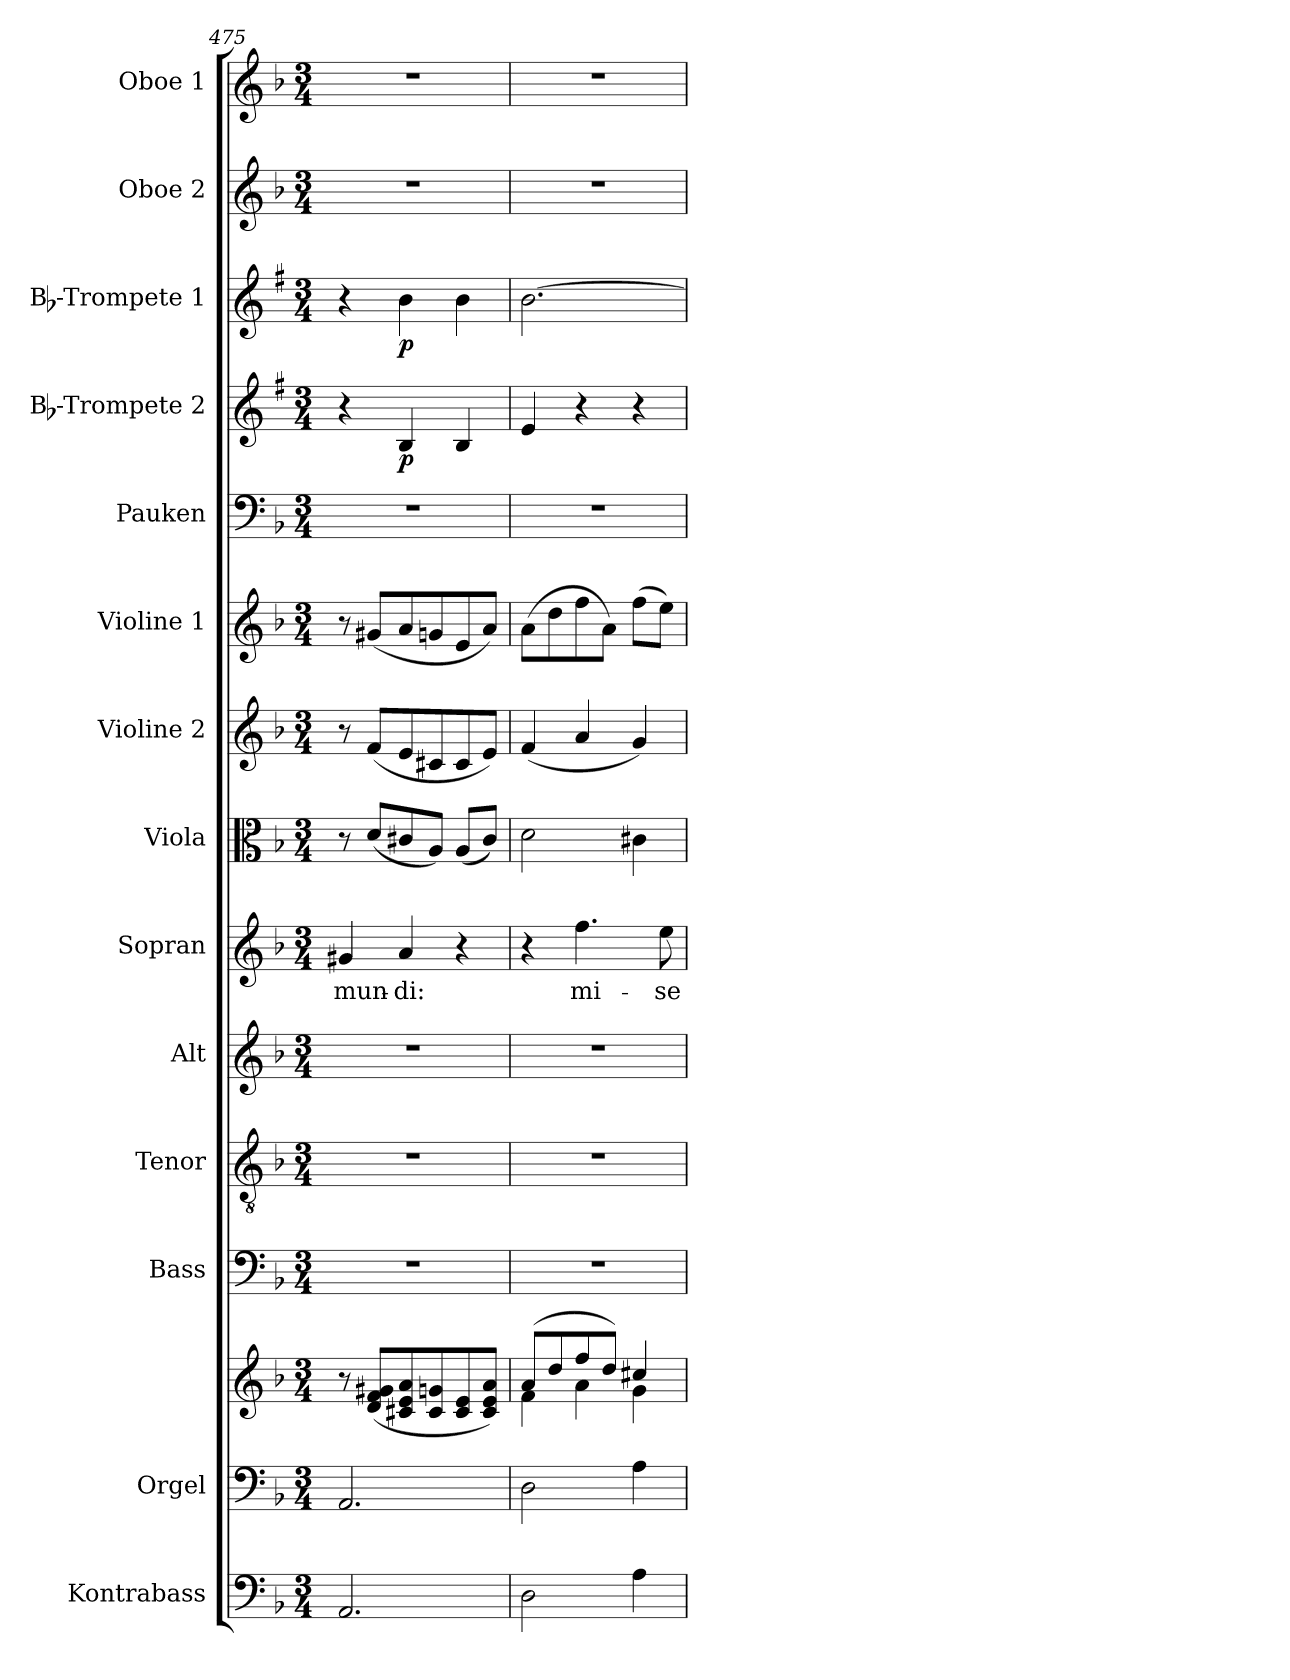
**kern	**kern	**kern	**kern	**kern	**kern	**kern	**text	**kern	**kern	**kern	**kern	**kern	**dynam	**kern	**dynam	**kern	**kern
*part14	*part13	*part13	*part12	*part11	*part10	*part9	*part9	*part8	*part7	*part6	*part5	*part4	*part4	*part3	*part3	*part2	*part1
*staff15	*staff14	*staff13	*staff12	*staff11	*staff10	*staff9	*staff9	*staff8	*staff7	*staff6	*staff5	*staff4	*staff4	*staff3	*staff3	*staff2	*staff1
*I"Kontrabass	*I"Orgel	*	*I"Bass	*I"Tenor	*I"Alt	*I"Sopran	*	*I"Viola	*I"Violine 2	*I"Violine 1	*I"Pauken	*I"Bb-Trompete 2	*	*I"Bb-Trompete 1	*	*I"Oboe 2	*I"Oboe 1
*I'Kb.	*I'Org.	*	*I'B.	*I'T.	*I'A.	*I'S.	*	*I'Vla.	*I'Vl. 2	*I'Vl. 1	*I'Pk.	*I'Bb Trp. 2	*	*I'Bb Trp. 1	*	*I'Ob. 2	*I'Ob. 1
*clefF4	*clefF4	*clefG2	*clefF4	*clefGv2	*clefG2	*clefG2	*	*clefC3	*clefG2	*clefG2	*clefF4	*clefG2	*	*clefG2	*	*clefG2	*clefG2
*ITrd7c12	*	*	*	*	*	*	*	*	*	*	*	*ITrd1c2	*	*ITrd1c2	*	*	*
*k[b-]	*k[b-]	*k[b-]	*k[b-]	*k[b-]	*k[b-]	*k[b-]	*	*k[b-]	*k[b-]	*k[b-]	*k[b-]	*k[b-]	*	*k[b-]	*	*k[b-]	*k[b-]
*F:	*F:	*F:	*F:	*F:	*F:	*F:	*	*F:	*F:	*F:	*F:	*F:	*	*F:	*	*F:	*F:
*M3/4	*M3/4	*M3/4	*M3/4	*M3/4	*M3/4	*M3/4	*	*M3/4	*M3/4	*M3/4	*M3/4	*M3/4	*	*M3/4	*	*M3/4	*M3/4
=475	=475	=475	=475	=475	=475	=475	=475	=475	=475	=475	=475	=475	=475	=475	=475	=475	=475
!	!	!	!	!	!	!	!LO:LY:b	!	!	!	!	!	!	!	!	!	!
2.AAA/	2.AA/	8r	2.r	2.r	2.r	4g#X/	mun-	8r	8r	8r	2.r	4r	.	4r	.	2.r	2.r
.	.	(<8d/ 8f/ 8g#X/L	.	.	.	.	.	(<8d/L	(<8f/L	(<8g#X/L	.	.	.	.	.	.	.
!	!	!	!	!	!	!	!LO:LY:b	!	!	!	!	!	!LO:DY:b	!	!LO:DY:b	!	!
.	.	8c#X/ 8e/ 8a/	.	.	.	4a/	-di:	8c#X/	8e/	8a/	.	4A/	p	4a\	p	.	.
.	.	8c#/ 8gn/	.	.	.	.	.	8A/J)	8c#X/	8gn/	.	.	.	.	.	.	.
.	.	8c#/ 8e/	.	.	.	4r	.	(<8A/L	8c#/	8e/	.	4A/	.	4a\	.	.	.
.	.	8c#/ 8e/ 8a/J)	.	.	.	.	.	8c#/J)	8e/J)	8a/J)	.	.	.	.	.	.	.
!!LO:PB:g=z
=476	=476	=476	=476	=476	=476	=476	=476	=476	=476	=476	=476	=476	=476	=476	=476	=476	=476
*	*	*^	*	*	*	*	*	*	*	*	*	*	*	*	*	*	*
2DD\	2D\	(>8a/L	4f\	2.r	2.r	2.r	4r	.	2d\	(<4f/	(>8a\L	2.r	4d/	.	[2.a\	.	2.r	2.r
.	.	8dd/	.	.	.	.	.	.	.	.	8dd\	.	.	.	.	.	.	.
!	!	!	!	!	!	!	!	!LO:LY:b	!	!	!	!	!	!	!	!	!	!
.	.	8ff/	4a\	.	.	.	4.ff\	mi-	.	4a/	8ff\	.	4r	.	.	.	.	.
.	.	8dd/J)	.	.	.	.	.	.	.	.	8a\J)	.	.	.	.	.	.	.
4AA\	4A\	4cc#X/	4g\	.	.	.	.	.	4c#X\	4g/)	(>8ff\L	.	4r	.	.	.	.	.
!	!	!	!	!	!	!	!	!LO:LY:b	!	!	!	!	!	!	!	!	!	!
.	.	.	.	.	.	.	8ee\	-se-	.	.	8ee\J)	.	.	.	.	.	.	.
*	*	*v	*v	*	*	*	*	*	*	*	*	*	*	*	*	*	*	*
=	=	=	=	=	=	=	=	=	=	=	=	=	=	=	=	=	=
*-	*-	*-	*-	*-	*-	*-	*-	*-	*-	*-	*-	*-	*-	*-	*-	*-	*-
